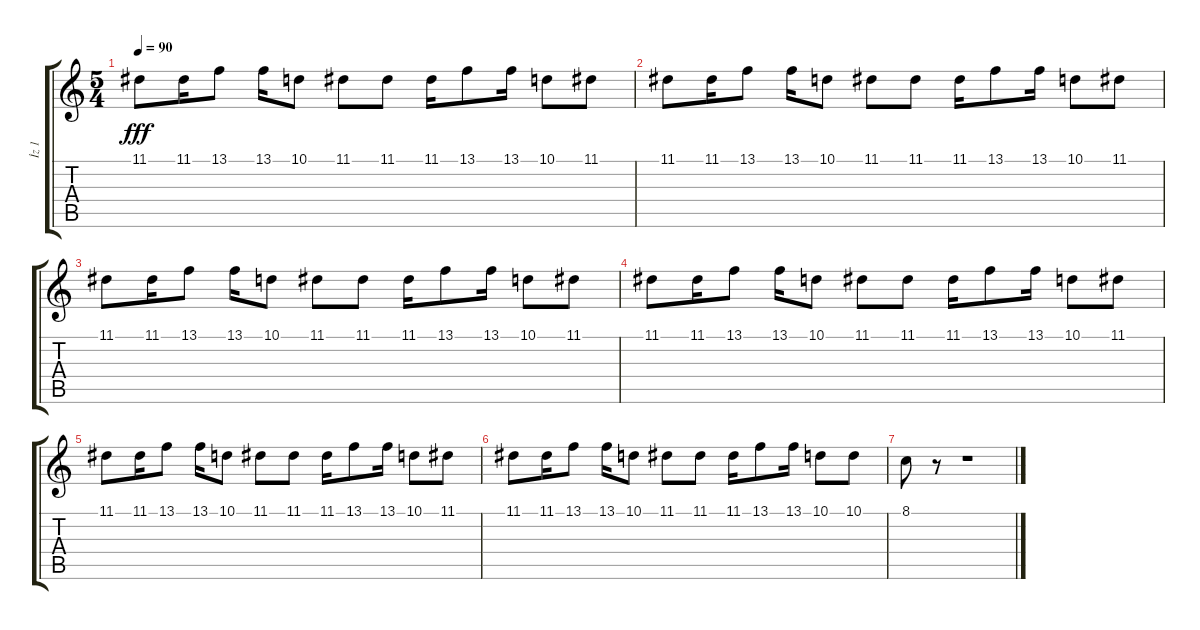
\track ("İz 1" "İz 1") {instrument acousticgrandpiano}
\staff {score tabs}
\tuning (E4 B3 G3 D3 A2 E2) {hide}
\ts (5 4)
\tempo 90
\clef g2
\ks c
11.1.8{dy fff} 11.1.16 13.1.8 13.1.16 10.1.8 11.1.8 11.1.8 11.1.16 13.1.8 13.1.16 10.1.8 11.1.8 |
11.1.8 11.1.16 13.1.8 13.1.16 10.1.8 11.1.8 11.1.8 11.1.16 13.1.8 13.1.16 10.1.8 11.1.8 |
11.1.8 11.1.16 13.1.8 13.1.16 10.1.8 11.1.8 11.1.8 11.1.16 13.1.8 13.1.16 10.1.8 11.1.8 |
11.1.8 11.1.16 13.1.8 13.1.16 10.1.8 11.1.8 11.1.8 11.1.16 13.1.8 13.1.16 10.1.8 11.1.8 |
11.1.8 11.1.16 13.1.8 13.1.16 10.1.8 11.1.8 11.1.8 11.1.16 13.1.8 13.1.16 10.1.8 11.1.8 |
11.1.8 11.1.16 13.1.8 13.1.16 10.1.8 11.1.8 11.1.8 11.1.16 13.1.8 13.1.16 10.1.8 10.1.8 |
8.1.8 r.8 r.1
